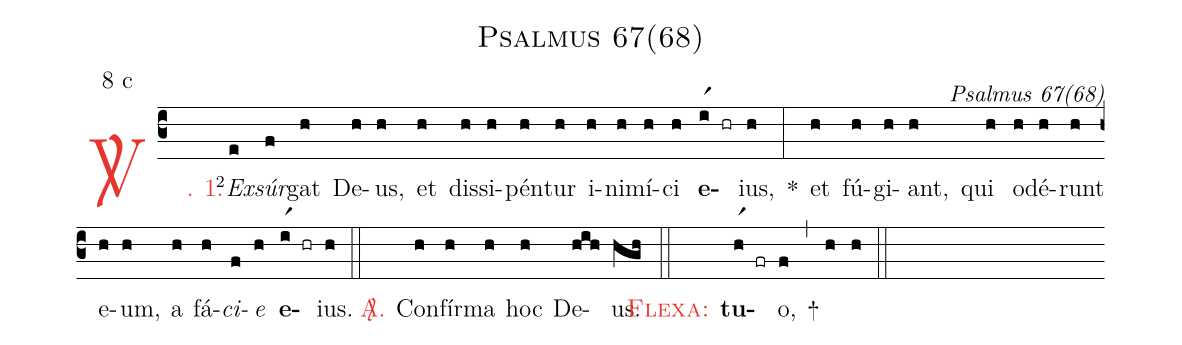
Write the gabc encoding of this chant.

name: Psalmus 67(68);
mode: 8;
mode-differentia: c;
commentary: Psalmus 67(68);
%%
(c3)

<c><sp>V/</sp>. 1.</c>() <v>\VSup{2}</v><i>Ex</i>(e)<i>súr</i>(f)gat(h) De(h)us,(h) et(h) dis(h)si(h)pén(h)tur(h) i(h)ni(h)mí(h)ci(h) <b>e</b>(ir1 hr)ius,(h) *(:) et(h) fú(h)gi(h)ant,(h) qui(h) o(h)dé(h)runt(h) e(h)um,(h) a(h) fá(h)<i>ci</i>(f)<i>e</i>(h) <b>e</b>(ir1 hr)ius.(h)

(::)

<nlba><c><sp>A/</sp>.</c>() Con</nlba>(h)fír(h)ma(h) hoc(h) De(hih)us.(hgh)

(::)

<nlba><c><sc>Flexa:</sc></c>() <b>tu</b></nlba>(hr1 fr)o,(f) +(,) (h) (h)

(::)
